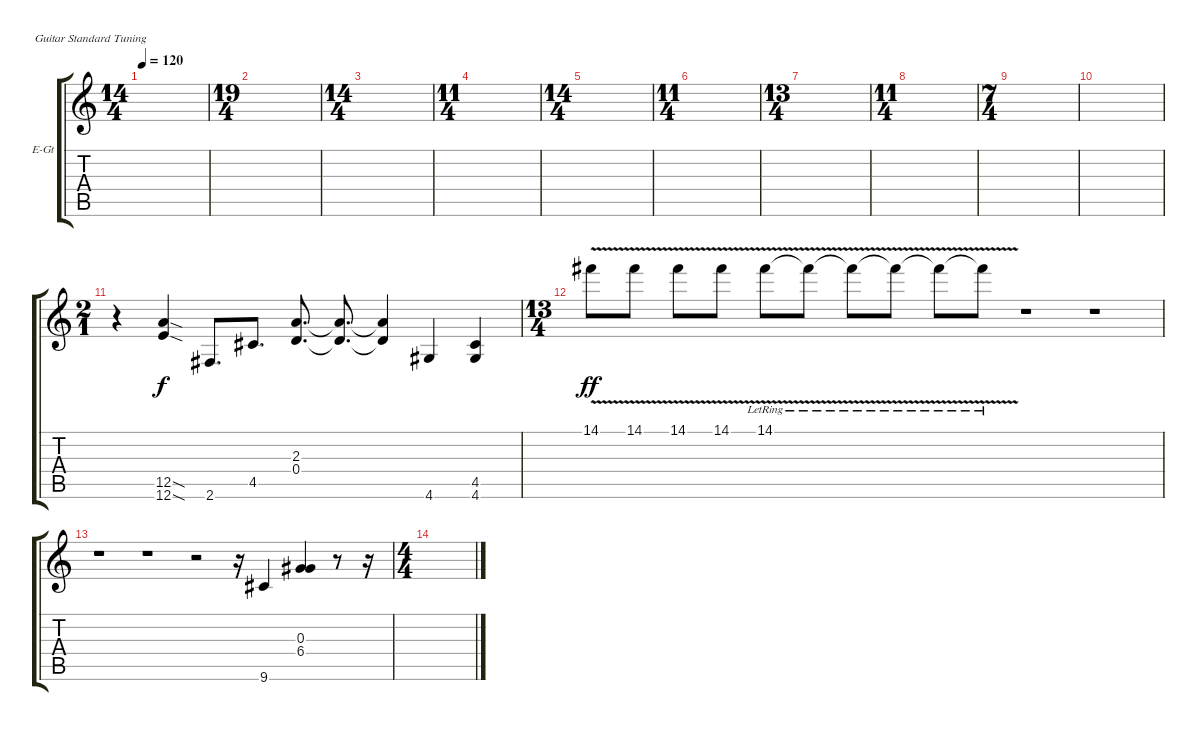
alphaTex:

\defaultSystemsLayout 4
\bracketExtendMode groupsimilarinstruments
\firstSystemTrackNameOrientation horizontal
\otherSystemsTrackNameOrientation horizontal
\track ("Electric Guitar" "E-Gt") {instrument distortionguitar}
\staff {score tabs}
\tuning (E4 B3 G3 D3 A2 E2)
\ts (14 4)
\tempo 120
\clef g2
\ks c
|
\ts (19 4)
|
\ts (14 4)
|
\ts (11 4)
|
\ts (14 4)
|
\ts (11 4)
|
\ts (13 4)
|
\ts (11 4)
|
\ts (7 4)
|
|
\ts (2 1)
r.4 (12.5{sod} 12.6{sod}).4 2.6.8{d} 4.5.8{d} (2.3 0.4).8{d} (0.4{t} 2.3{t}).8{d} (2.3{t} 0.4{t}).4 4.6.4 (4.6 4.5).4 |
\ts (13 4)
14.1{v}.8{dy ff} 14.1{v}.8 14.1{v}.8 14.1{v}.8 14.1{v lr}.8 14.1{v lr t}.8 14.1{v lr t}.8 14.1{v lr t}.8 14.1{v lr t}.8 14.1{v lr t}.8 r.1 r.1 |
r.1 r.1 r.2 r.16 9.6.4 (0.3 6.4).4 r.8 r.16 |
\ts (4 4)
